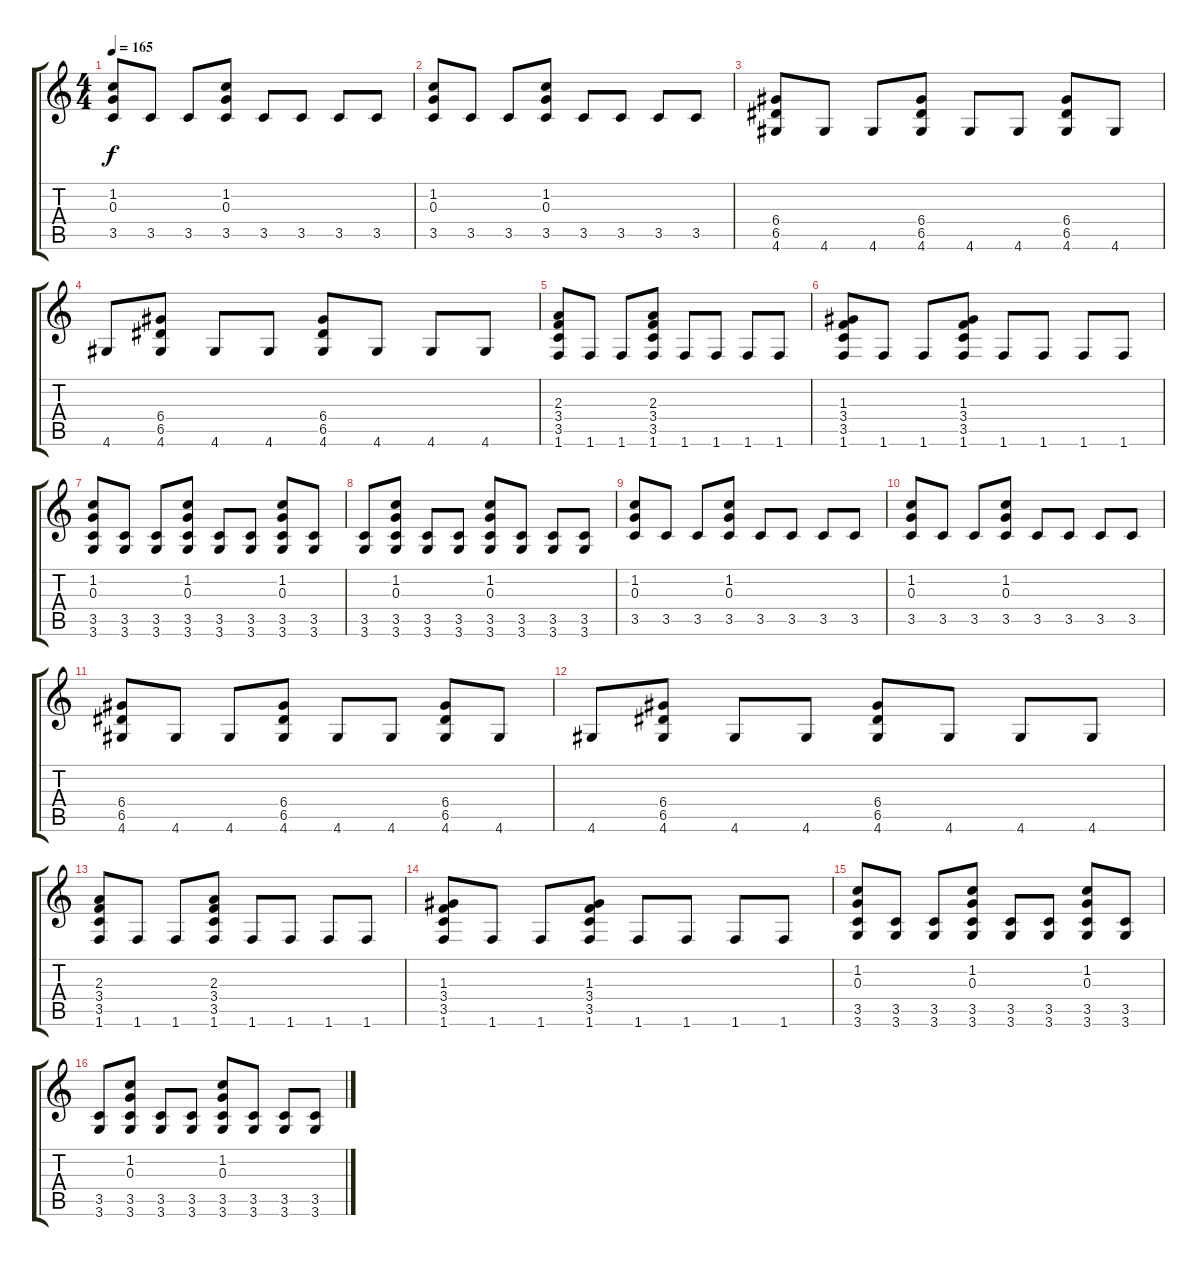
\track "" {instrument overdrivenguitar}
\staff {score tabs}
\tuning (E4 B3 G3 D3 A2 E2) {hide}
\ts (4 4)
\tempo 165
\clef g2
\ks c
(1.2 0.3 3.5).8{dy f} 3.5.8 3.5.8 (1.2 0.3 3.5).8 3.5.8 3.5.8 3.5.8 3.5.8 |
(1.2 0.3 3.5).8 3.5.8 3.5.8 (1.2 0.3 3.5).8 3.5.8 3.5.8 3.5.8 3.5.8 |
(6.4 6.5 4.6).8 4.6.8 4.6.8 (6.4 6.5 4.6).8 4.6.8 4.6.8 (6.4 6.5 4.6).8 4.6.8 |
4.6.8 (6.4 6.5 4.6).8 4.6.8 4.6.8 (6.4 6.5 4.6).8 4.6.8 4.6.8 4.6.8 |
(2.3 3.4 3.5 1.6).8 1.6.8 1.6.8 (2.3 3.4 3.5 1.6).8 1.6.8 1.6.8 1.6.8 1.6.8 |
(1.3 3.4 3.5 1.6).8 1.6.8 1.6.8 (1.3 3.4 3.5 1.6).8 1.6.8 1.6.8 1.6.8 1.6.8 |
(1.2 0.3 3.5 3.6).8 (3.5 3.6).8 (3.5 3.6).8 (1.2 0.3 3.5 3.6).8 (3.5 3.6).8 (3.5 3.6).8 (1.2 0.3 3.5 3.6).8 (3.5 3.6).8 |
(3.5 3.6).8 (1.2 0.3 3.5 3.6).8 (3.5 3.6).8 (3.5 3.6).8 (1.2 0.3 3.5 3.6).8 (3.5 3.6).8 (3.5 3.6).8 (3.5 3.6).8 |
(1.2 0.3 3.5).8 3.5.8 3.5.8 (1.2 0.3 3.5).8 3.5.8 3.5.8 3.5.8 3.5.8 |
(1.2 0.3 3.5).8 3.5.8 3.5.8 (1.2 0.3 3.5).8 3.5.8 3.5.8 3.5.8 3.5.8 |
(6.4 6.5 4.6).8 4.6.8 4.6.8 (6.4 6.5 4.6).8 4.6.8 4.6.8 (6.4 6.5 4.6).8 4.6.8 |
4.6.8 (6.4 6.5 4.6).8 4.6.8 4.6.8 (6.4 6.5 4.6).8 4.6.8 4.6.8 4.6.8 |
(2.3 3.4 3.5 1.6).8 1.6.8 1.6.8 (2.3 3.4 3.5 1.6).8 1.6.8 1.6.8 1.6.8 1.6.8 |
(1.3 3.4 3.5 1.6).8 1.6.8 1.6.8 (1.3 3.4 3.5 1.6).8 1.6.8 1.6.8 1.6.8 1.6.8 |
(1.2 0.3 3.5 3.6).8 (3.5 3.6).8 (3.5 3.6).8 (1.2 0.3 3.5 3.6).8 (3.5 3.6).8 (3.5 3.6).8 (1.2 0.3 3.5 3.6).8 (3.5 3.6).8 |
(3.5 3.6).8 (1.2 0.3 3.5 3.6).8 (3.5 3.6).8 (3.5 3.6).8 (1.2 0.3 3.5 3.6).8 (3.5 3.6).8 (3.5 3.6).8 (3.5 3.6).8
